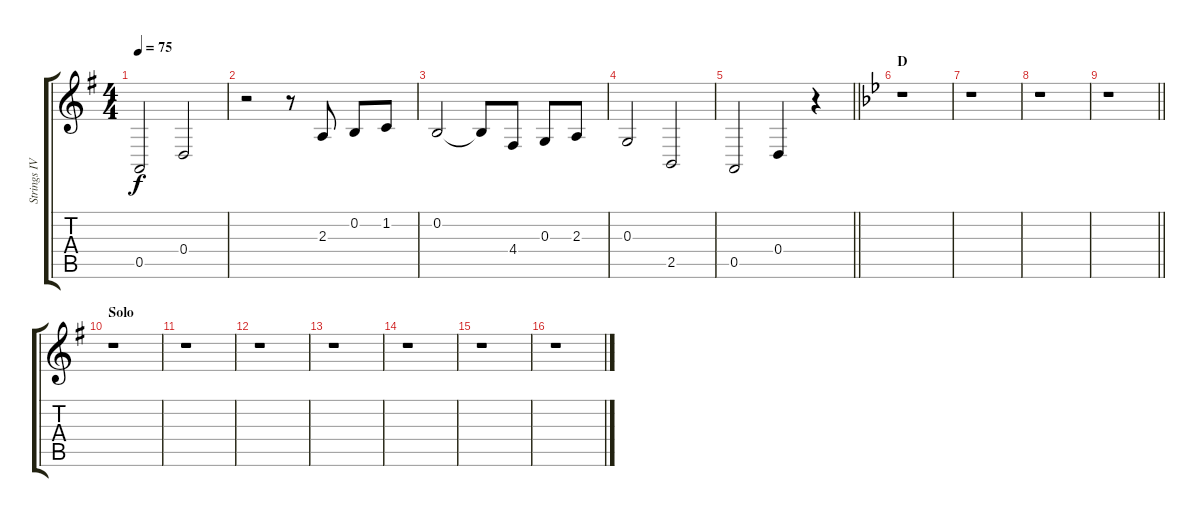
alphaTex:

\track ("Strings IV" "Strings IV") {instrument stringensemble1}
\staff {score tabs}
\tuning (E4 B3 G3 D3 A2 E2) {hide}
\ts (4 4)
\tempo 75
\clef g2
\ks g
0.5.2{dy f} 0.4.2 |
r.2 r.8 2.3.8 0.2.8 1.2.8 |
0.2.2 0.2{t}.8 4.4.8 0.3.8 2.3.8 |
0.3.2 2.5.2 |
\barLineRight lightlight
0.5.2 0.4.4 r.4 |
\section ("" "D")
\ks bb
r.1 |
r.1 |
r.1 |
\barLineRight lightlight
r.1 |
\section ("" "Solo")
\ks g
r.1 |
r.1 |
r.1 |
r.1 |
r.1 |
r.1 |
r.1
